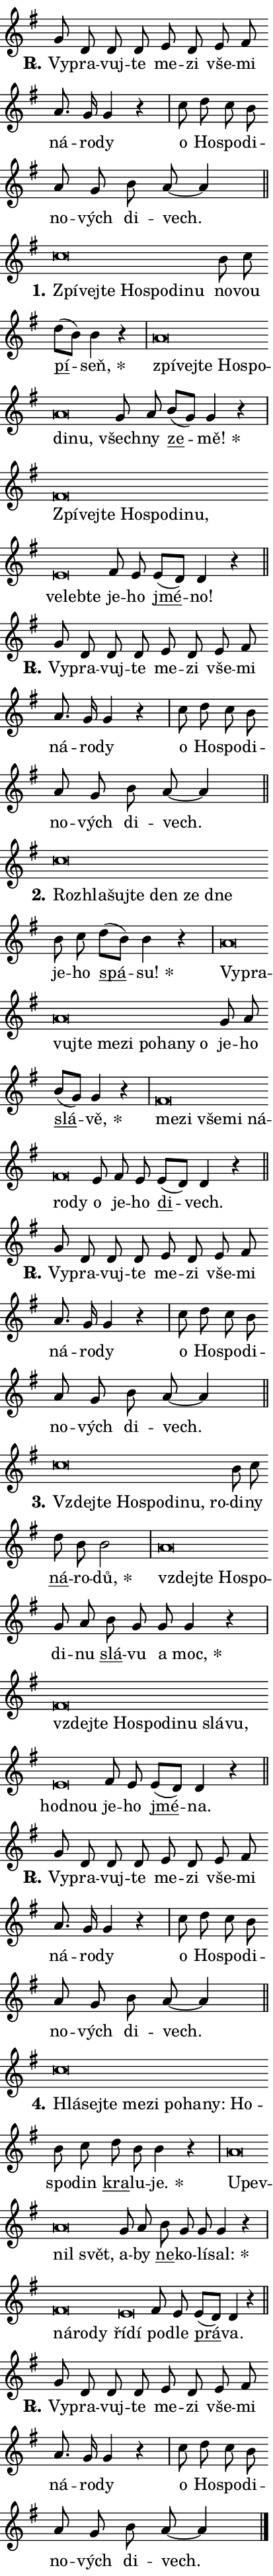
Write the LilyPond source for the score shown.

\version "2.24.0"
\header { tagline = "" }
\paper {
  indent = 0\cm
  top-margin = 0\cm
  right-margin = 0.13\cm % to fit lyric hyphens
  bottom-margin = 0\cm
  left-margin = 0\cm
  paper-width = 7\cm
  page-breaking = #ly:one-page-breaking
  system-system-spacing.basic-distance = #11
  score-system-spacing.basic-distance = #11
  ragged-last = ##f
}


%% Author: Thomas Morley
%% https://lists.gnu.org/archive/html/lilypond-user/2020-05/msg00002.html
#(define (line-position grob)
"Returns position of @var[grob} in current system:
   @code{'start}, if at first time-step
   @code{'end}, if at last time-step
   @code{'middle} otherwise
"
  (let* ((col (ly:item-get-column grob))
         (ln (ly:grob-object col 'left-neighbor))
         (rn (ly:grob-object col 'right-neighbor))
         (col-to-check-left (if (ly:grob? ln) ln col))
         (col-to-check-right (if (ly:grob? rn) rn col))
         (break-dir-left
           (and
             (ly:grob-property col-to-check-left 'non-musical #f)
             (ly:item-break-dir col-to-check-left)))
         (break-dir-right
           (and
             (ly:grob-property col-to-check-right 'non-musical #f)
             (ly:item-break-dir col-to-check-right))))
        (cond ((eqv? 1 break-dir-left) 'start)
              ((eqv? -1 break-dir-right) 'end)
              (else 'middle))))

#(define (tranparent-at-line-position vctor)
  (lambda (grob)
  "Relying on @code{line-position} select the relevant enry from @var{vctor}.
Used to determine transparency,"
    (case (line-position grob)
      ((end) (not (vector-ref vctor 0)))
      ((middle) (not (vector-ref vctor 1)))
      ((start) (not (vector-ref vctor 2))))))

noteHeadBreakVisibility =
#(define-music-function (break-visibility)(vector?)
"Makes @code{NoteHead}s transparent relying on @var{break-visibility}"
#{
  \override NoteHead.transparent =
    #(tranparent-at-line-position break-visibility)
#})

#(define delete-ledgers-for-transparent-note-heads
  (lambda (grob)
    "Reads whether a @code{NoteHead} is transparent.
If so this @code{NoteHead} is removed from @code{'note-heads} from
@var{grob}, which is supposed to be @code{LedgerLineSpanner}.
As a result ledgers are not printed for this @code{NoteHead}"
    (let* ((nhds-array (ly:grob-object grob 'note-heads))
           (nhds-list
             (if (ly:grob-array? nhds-array)
                 (ly:grob-array->list nhds-array)
                 '()))
           ;; Relies on the transparent-property being done before
           ;; Staff.LedgerLineSpanner.after-line-breaking is executed.
           ;; This is fragile ...
           (to-keep
             (remove
               (lambda (nhd)
                 (ly:grob-property nhd 'transparent #f))
               nhds-list)))
      ;; TODO find a better method to iterate over grob-arrays, similiar
      ;; to filter/remove etc for lists
      ;; For now rebuilt from scratch
      (set! (ly:grob-object grob 'note-heads)  '())
      (for-each
        (lambda (nhd)
          (ly:pointer-group-interface::add-grob grob 'note-heads nhd))
        to-keep))))

squashNotes = {
  \override NoteHead.X-extent = #'(-0.2 . 0.2)
  \override NoteHead.Y-extent = #'(-0.75 . 0)
  \override NoteHead.stencil =
    #(lambda (grob)
       (let ((pos (ly:grob-property grob 'staff-position)))
         (begin
           (if (< pos -7) (display "ERROR: Lower brevis then expected\n") (display ""))
           (if (<= pos -6) ly:text-interface::print ly:note-head::print))))
}
unSquashNotes = {
  \revert NoteHead.X-extent
  \revert NoteHead.Y-extent
  \revert NoteHead.stencil
}

hideNotes = \noteHeadBreakVisibility #begin-of-line-visible
unHideNotes = \noteHeadBreakVisibility #all-visible

% work-around for resetting accidentals
% https://lilypond.org/doc/v2.23/Documentation/notation/displaying-rhythms#unmetered-music
cadenzaMeasure = {
  \cadenzaOff
  \partial 1024 s1024
  \cadenzaOn
}

#(define-markup-command (accent layout props text) (markup?)
  "Underline accented syllable"
  (interpret-markup layout props
    #{\markup \override #'(offset . 4.3) \underline { #text }#}))

responsum = \markup \concat {
  "R" \hspace #-1.05 \path #0.1 #'((moveto 0 0.07) (lineto 0.9 0.8)) \hspace #0.05 "."
}

spaceSize = #0.6828661417322834 % exact space size for TeX Gyre Schola

\layout {
  \context {
    \Staff
    \remove "Time_signature_engraver"
    \override LedgerLineSpanner.after-line-breaking = #delete-ledgers-for-transparent-note-heads
  }
  \context {
    \Lyrics {
      \override LyricSpace.minimum-distance = \spaceSize
      \override LyricText.font-name = #"TeX Gyre Schola"
      \override LyricText.font-size = 1
      \override StanzaNumber.font-name = #"TeX Gyre Schola Bold"
      \override StanzaNumber.font-size = 1
    }
  }
  \context {
    \Score 
    \override NoteHead.text =
      #(lambda (grob) 
        (let ((pos (ly:grob-property grob 'staff-position)))
          #{\markup {
            \combine
              \halign #-0.55 \raise #(if (= pos -6) 0 0.5) \override #'(thickness . 2) \draw-line #'(3.2 . 0)
              \musicglyph "noteheads.sM1"
          }#}))
  }
}

% magnetic-lyrics.ily
%
%   written by
%     Jean Abou Samra <jean@abou-samra.fr>
%     Werner Lemberg <wl@gnu.org>
%
%   adapted by
%     Jiri Hon <jiri.hon@gmail.com>
%
% Version 2022-Apr-15

% https://www.mail-archive.com/lilypond-user@gnu.org/msg149350.html

#(define (Left_hyphen_pointer_engraver context)
   "Collect syllable-hyphen-syllable occurrences in lyrics and store
them in properties.  This engraver only looks to the left.  For
example, if the lyrics input is @code{foo -- bar}, it does the
following.

@itemize @bullet
@item
Set the @code{text} property of the @code{LyricHyphen} grob between
@q{foo} and @q{bar} to @code{foo}.

@item
Set the @code{left-hyphen} property of the @code{LyricText} grob with
text @q{foo} to the @code{LyricHyphen} grob between @q{foo} and
@q{bar}.
@end itemize

Use this auxiliary engraver in combination with the
@code{lyric-@/text::@/apply-@/magnetic-@/offset!} hook."
   (let ((hyphen #f)
         (text #f))
     (make-engraver
      (acknowledgers
       ((lyric-syllable-interface engraver grob source-engraver)
        (set! text grob)))
      (end-acknowledgers
       ((lyric-hyphen-interface engraver grob source-engraver)
        ;(when (not (grob::has-interface grob 'lyric-space-interface))
          (set! hyphen grob)));)
      ((stop-translation-timestep engraver)
       (when (and text hyphen)
         (ly:grob-set-object! text 'left-hyphen hyphen))
       (set! text #f)
       (set! hyphen #f)))))

#(define (lyric-text::apply-magnetic-offset! grob)
   "If the space between two syllables is less than the value in
property @code{LyricText@/.details@/.squash-threshold}, move the right
syllable to the left so that it gets concatenated with the left
syllable.

Use this function as a hook for
@code{LyricText@/.after-@/line-@/breaking} if the
@code{Left_@/hyphen_@/pointer_@/engraver} is active."
   (let ((hyphen (ly:grob-object grob 'left-hyphen #f)))
     (when hyphen
       (let ((left-text (ly:spanner-bound hyphen LEFT)))
         (when (grob::has-interface left-text 'lyric-syllable-interface)
           (let* ((common (ly:grob-common-refpoint grob left-text X))
                  (this-x-ext (ly:grob-extent grob common X))
                  (left-x-ext
                   (begin
                     ;; Trigger magnetism for left-text.
                     (ly:grob-property left-text 'after-line-breaking)
                     (ly:grob-extent left-text common X)))
                  ;; `delta` is the gap width between two syllables.
                  (delta (- (interval-start this-x-ext)
                            (interval-end left-x-ext)))
                  (details (ly:grob-property grob 'details))
                  (threshold (assoc-get 'squash-threshold details 0.2)))
             (when (< delta threshold)
               (let* (;; We have to manipulate the input text so that
                      ;; ligatures crossing syllable boundaries are not
                      ;; disabled.  For languages based on the Latin
                      ;; script this is essentially a beautification.
                      ;; However, for non-Western scripts it can be a
                      ;; necessity.
                      (lt (ly:grob-property left-text 'text))
                      (rt (ly:grob-property grob 'text))
                      (is-space (grob::has-interface hyphen 'lyric-space-interface))
                      (space (if is-space " " ""))
                      (extra-delta (if is-space spaceSize 0))
                      ;; Append new syllable.
                      (ltrt-space (if (and (string? lt) (string? rt))
                                (string-append lt space rt)
                                (make-concat-markup (list lt space rt))))
                      ;; Right-align `ltrt` to the right side.
                      (ltrt-space-markup (grob-interpret-markup
                               grob
                               (make-translate-markup
                                (cons (interval-length this-x-ext) 0)
                                (make-right-align-markup ltrt-space)))))
                 (begin
                   ;; Don't print `left-text`.
                   (ly:grob-set-property! left-text 'stencil #f)
                   ;; Set text and stencil (which holds all collected
                   ;; syllables so far) and shift it to the left.
                   (ly:grob-set-property! grob 'text ltrt-space)
                   (ly:grob-set-property! grob 'stencil ltrt-space-markup)
                   (ly:grob-translate-axis! grob (- (- delta extra-delta)) X))))))))))


#(define (lyric-hyphen::displace-bounds-first grob)
   ;; Make very sure this callback isn't triggered too early.
   (let ((left (ly:spanner-bound grob LEFT))
         (right (ly:spanner-bound grob RIGHT)))
     (ly:grob-property left 'after-line-breaking)
     (ly:grob-property right 'after-line-breaking)
     (ly:lyric-hyphen::print grob)))

squashThreshold = #0.4

\layout {
  \context {
    \Lyrics
    \consists #Left_hyphen_pointer_engraver
    \override LyricText.after-line-breaking =
      #lyric-text::apply-magnetic-offset!
    \override LyricHyphen.stencil = #lyric-hyphen::displace-bounds-first
    \override LyricText.details.squash-threshold = \squashThreshold
    \override LyricHyphen.minimum-distance = 0
    \override LyricHyphen.minimum-length = \squashThreshold
  }
}

squashText = \override LyricText.details.squash-threshold = 9999
unSquashText = \override LyricText.details.squash-threshold = \squashThreshold

leftText = \override LyricText.self-alignment-X = #LEFT
unLeftText = \revert LyricText.self-alignment-X

starOffset = #(lambda (grob) 
                (let ((x_offset (ly:self-alignment-interface::aligned-on-x-parent grob)))
                  (if (= x_offset 0) 0 (+ x_offset 1.2))))

star = #(define-music-function (syllable)(string?)
"Append star separator at the end of a syllable"
#{
  \once \override LyricText.X-offset = #starOffset
  \lyricmode { \markup {
    #syllable
    \override #'((font-name . "TeX Gyre Schola Bold")) \hspace #0.2 \lower #0.65 \larger "*"
  } }
#})

starAccent = #(define-music-function (syllable)(string?)
"Append star separator at the end of a syllable and make accent"
#{
  \once \override LyricText.X-offset = #starOffset
  \lyricmode { \markup {
    \accent #syllable
    \override #'((font-name . "TeX Gyre Schola Bold")) \hspace #0.2 \lower #0.65 \larger "*"
  } }
#})

breath = #(define-music-function (syllable)(string?)
"Append breathing indicator at the end of a syllable"
#{
  \lyricmode { \markup { #syllable "+" } }
#})

optionalBreath = #(define-music-function (syllable)(string?)
"Append optional breathing indicator at the end of a syllable"
#{
  \lyricmode { \markup { #syllable "(+)" } }
#})


\score {
    <<
        \new Voice = "melody" { \cadenzaOn \key g \major \relative { g'8 d d d e d e fis \bar "" a8. g16 g4 r \cadenzaMeasure \bar "|" c8 d c b \bar "" a g b a~ a4 \cadenzaMeasure \bar "||" \break } }
        \new Lyrics \lyricsto "melody" { \lyricmode { \set stanza = \responsum
Vy -- pra -- vuj -- te me -- zi vše -- mi ná -- ro -- dy o Ho -- spo -- di -- no -- vých di -- vech. } }
    >>
    \layout {}
}

\score {
    <<
        \new Voice = "melody" { \cadenzaOn \key g \major \relative { \squashNotes c''\breve*1/16 \hideNotes \breve*1/16 \bar "" \breve*1/16 \bar "" \breve*1/16 \bar "" \breve*1/16 \bar "" \breve*1/16 \breve*1/16 \bar "" \unHideNotes \unSquashNotes b8 c \bar "" d[( b)] b4 r \cadenzaMeasure \bar "|" \squashNotes a\breve*1/16 \hideNotes \breve*1/16 \bar "" \breve*1/16 \bar "" \breve*1/16 \bar "" \breve*1/16 \bar "" \breve*1/16 \breve*1/16 \bar "" \unHideNotes \unSquashNotes g8 a \bar "" b[( g)] g4 r \cadenzaMeasure \bar "|" \squashNotes fis\breve*1/16 \hideNotes \breve*1/16 \bar "" \breve*1/16 \bar "" \breve*1/16 \bar "" \breve*1/16 \bar "" \breve*1/16 \breve*1/16 \bar "" \unHideNotes \unSquashNotes \squashNotes e\breve*1/16 \hideNotes \breve*1/16 \breve*1/16 \bar "" \unHideNotes \unSquashNotes fis8 e \bar "" e[( d)] d4 r \cadenzaMeasure \bar "||" \break } }
        \new Lyrics \lyricsto "melody" { \lyricmode { \set stanza = "1."
\leftText Zpí -- \squashText vej -- te Ho -- spo -- di -- nu \unLeftText \unSquashText no -- vou \markup \accent pí -- \star seň, \leftText zpí -- \squashText vej -- te Ho -- spo -- di -- nu, \unLeftText \unSquashText všech -- ny \markup \accent ze -- \star mě! \leftText Zpí -- \squashText vej -- te Ho -- spo -- di -- nu, \leftText \unLeftText \unSquashText ve -- \squashText leb -- te \unLeftText \unSquashText je -- ho \markup \accent jmé -- no! } }
    >>
    \layout {}
}

\score {
    <<
        \new Voice = "melody" { \cadenzaOn \key g \major \relative { g'8 d d d e d e fis \bar "" a8. g16 g4 r \cadenzaMeasure \bar "|" c8 d c b \bar "" a g b a~ a4 \cadenzaMeasure \bar "||" \break } }
        \new Lyrics \lyricsto "melody" { \lyricmode { \set stanza = \responsum
Vy -- pra -- vuj -- te me -- zi vše -- mi ná -- ro -- dy o Ho -- spo -- di -- no -- vých di -- vech. } }
    >>
    \layout {}
}

\score {
    <<
        \new Voice = "melody" { \cadenzaOn \key g \major \relative { \squashNotes c''\breve*1/16 \hideNotes \breve*1/16 \bar "" \breve*1/16 \bar "" \breve*1/16 \bar "" \breve*1/16 \bar "" \breve*1/16 \breve*1/16 \bar "" \unHideNotes \unSquashNotes b8 c \bar "" d[( b)] b4 r \cadenzaMeasure \bar "|" \squashNotes a\breve*1/16 \hideNotes \breve*1/16 \bar "" \breve*1/16 \bar "" \breve*1/16 \bar "" \breve*1/16 \bar "" \breve*1/16 \bar "" \breve*1/16 \bar "" \breve*1/16 \bar "" \breve*1/16 \breve*1/16 \bar "" \unHideNotes \unSquashNotes g8 a \bar "" b[( g)] g4 r \cadenzaMeasure \bar "|" \squashNotes fis\breve*1/16 \hideNotes \breve*1/16 \bar "" \breve*1/16 \bar "" \breve*1/16 \bar "" \breve*1/16 \bar "" \breve*1/16 \breve*1/16 \bar "" \unHideNotes \unSquashNotes e8 fis8 e \bar "" e[( d)] d4 r \cadenzaMeasure \bar "||" \break } }
        \new Lyrics \lyricsto "melody" { \lyricmode { \set stanza = "2."
\leftText Roz -- \squashText hla -- šuj -- te den ze dne \unLeftText \unSquashText je -- ho \markup \accent spá -- \star su! \leftText Vy -- \squashText pra -- vuj -- te me -- zi po -- ha -- ny o \unLeftText \unSquashText je -- ho \markup \accent slá -- \star vě, \leftText me -- \squashText zi vše -- mi ná -- ro -- dy \unLeftText \unSquashText o je -- ho \markup \accent di -- vech. } }
    >>
    \layout {}
}

\score {
    <<
        \new Voice = "melody" { \cadenzaOn \key g \major \relative { g'8 d d d e d e fis \bar "" a8. g16 g4 r \cadenzaMeasure \bar "|" c8 d c b \bar "" a g b a~ a4 \cadenzaMeasure \bar "||" \break } }
        \new Lyrics \lyricsto "melody" { \lyricmode { \set stanza = \responsum
Vy -- pra -- vuj -- te me -- zi vše -- mi ná -- ro -- dy o Ho -- spo -- di -- no -- vých di -- vech. } }
    >>
    \layout {}
}

\score {
    <<
        \new Voice = "melody" { \cadenzaOn \key g \major \relative { \squashNotes c''\breve*1/16 \hideNotes \breve*1/16 \bar "" \breve*1/16 \bar "" \breve*1/16 \bar "" \breve*1/16 \bar "" \breve*1/16 \breve*1/16 \bar "" \unHideNotes \unSquashNotes b8 c \bar "" d b b2 \cadenzaMeasure \bar "|" \squashNotes a\breve*1/16 \hideNotes \breve*1/16 \bar "" \breve*1/16 \breve*1/16 \bar "" \unHideNotes \unSquashNotes g8 a \bar "" b g g g4 r \cadenzaMeasure \bar "|" \squashNotes fis\breve*1/16 \hideNotes \breve*1/16 \bar "" \breve*1/16 \bar "" \breve*1/16 \bar "" \breve*1/16 \bar "" \breve*1/16 \bar "" \breve*1/16 \breve*1/16 \bar "" \unHideNotes \unSquashNotes \squashNotes e\breve*1/16 \hideNotes \breve*1/16 \bar "" \unHideNotes \unSquashNotes fis8 e \bar "" e[( d)] d4 r \cadenzaMeasure \bar "||" \break } }
        \new Lyrics \lyricsto "melody" { \lyricmode { \set stanza = "3."
\leftText Vzdej -- \squashText te Ho -- spo -- di -- nu, ro -- \unLeftText \unSquashText di -- ny \markup \accent ná -- ro -- \star dů, \leftText vzdej -- \squashText te Ho -- spo -- \unLeftText \unSquashText di -- nu \markup \accent slá -- vu a \star moc, \leftText vzdej -- \squashText te Ho -- spo -- di -- nu slá -- vu, \leftText \unLeftText \unSquashText hod -- \squashText nou \unLeftText \unSquashText je -- ho \markup \accent jmé -- na. } }
    >>
    \layout {}
}

\score {
    <<
        \new Voice = "melody" { \cadenzaOn \key g \major \relative { g'8 d d d e d e fis \bar "" a8. g16 g4 r \cadenzaMeasure \bar "|" c8 d c b \bar "" a g b a~ a4 \cadenzaMeasure \bar "||" \break } }
        \new Lyrics \lyricsto "melody" { \lyricmode { \set stanza = \responsum
Vy -- pra -- vuj -- te me -- zi vše -- mi ná -- ro -- dy o Ho -- spo -- di -- no -- vých di -- vech. } }
    >>
    \layout {}
}

\score {
    <<
        \new Voice = "melody" { \cadenzaOn \key g \major \relative { \squashNotes c''\breve*1/16 \hideNotes \breve*1/16 \bar "" \breve*1/16 \bar "" \breve*1/16 \bar "" \breve*1/16 \bar "" \breve*1/16 \bar "" \breve*1/16 \bar "" \breve*1/16 \breve*1/16 \bar "" \unHideNotes \unSquashNotes b8 c \bar "" d b b4 r \cadenzaMeasure \bar "|" \squashNotes a\breve*1/16 \hideNotes \breve*1/16 \bar "" \breve*1/16 \breve*1/16 \bar "" \unHideNotes \unSquashNotes g8 a \bar "" b g g g4 r \cadenzaMeasure \bar "|" \squashNotes fis\breve*1/16 \hideNotes \breve*1/16 \breve*1/16 \bar "" \unHideNotes \unSquashNotes \squashNotes e\breve*1/16 \hideNotes \breve*1/16 \bar "" \unHideNotes \unSquashNotes fis8 e \bar "" e[( d)] d4 r \cadenzaMeasure \bar "||" \break } }
        \new Lyrics \lyricsto "melody" { \lyricmode { \set stanza = "4."
\leftText Hlá -- \squashText sej -- te me -- zi po -- ha -- ny: Ho -- \unLeftText \unSquashText spo -- din \markup \accent kra -- lu -- \star je. \leftText U -- \squashText pev -- nil svět, \unLeftText \unSquashText a -- by \markup \accent ne -- ko -- lí -- \star sal: \leftText ná -- \squashText ro -- dy \leftText \unLeftText \unSquashText ří -- \squashText dí \unLeftText \unSquashText po -- dle \markup \accent prá -- va. } }
    >>
    \layout {}
}

\score {
    <<
        \new Voice = "melody" { \cadenzaOn \key g \major \relative { g'8 d d d e d e fis \bar "" a8. g16 g4 r \cadenzaMeasure \bar "|" c8 d c b \bar "" a g b a~ a4 \cadenzaMeasure \bar "||" \break } \bar "|." }
        \new Lyrics \lyricsto "melody" { \lyricmode { \set stanza = \responsum
Vy -- pra -- vuj -- te me -- zi vše -- mi ná -- ro -- dy o Ho -- spo -- di -- no -- vých di -- vech. } }
    >>
    \layout {}
}
